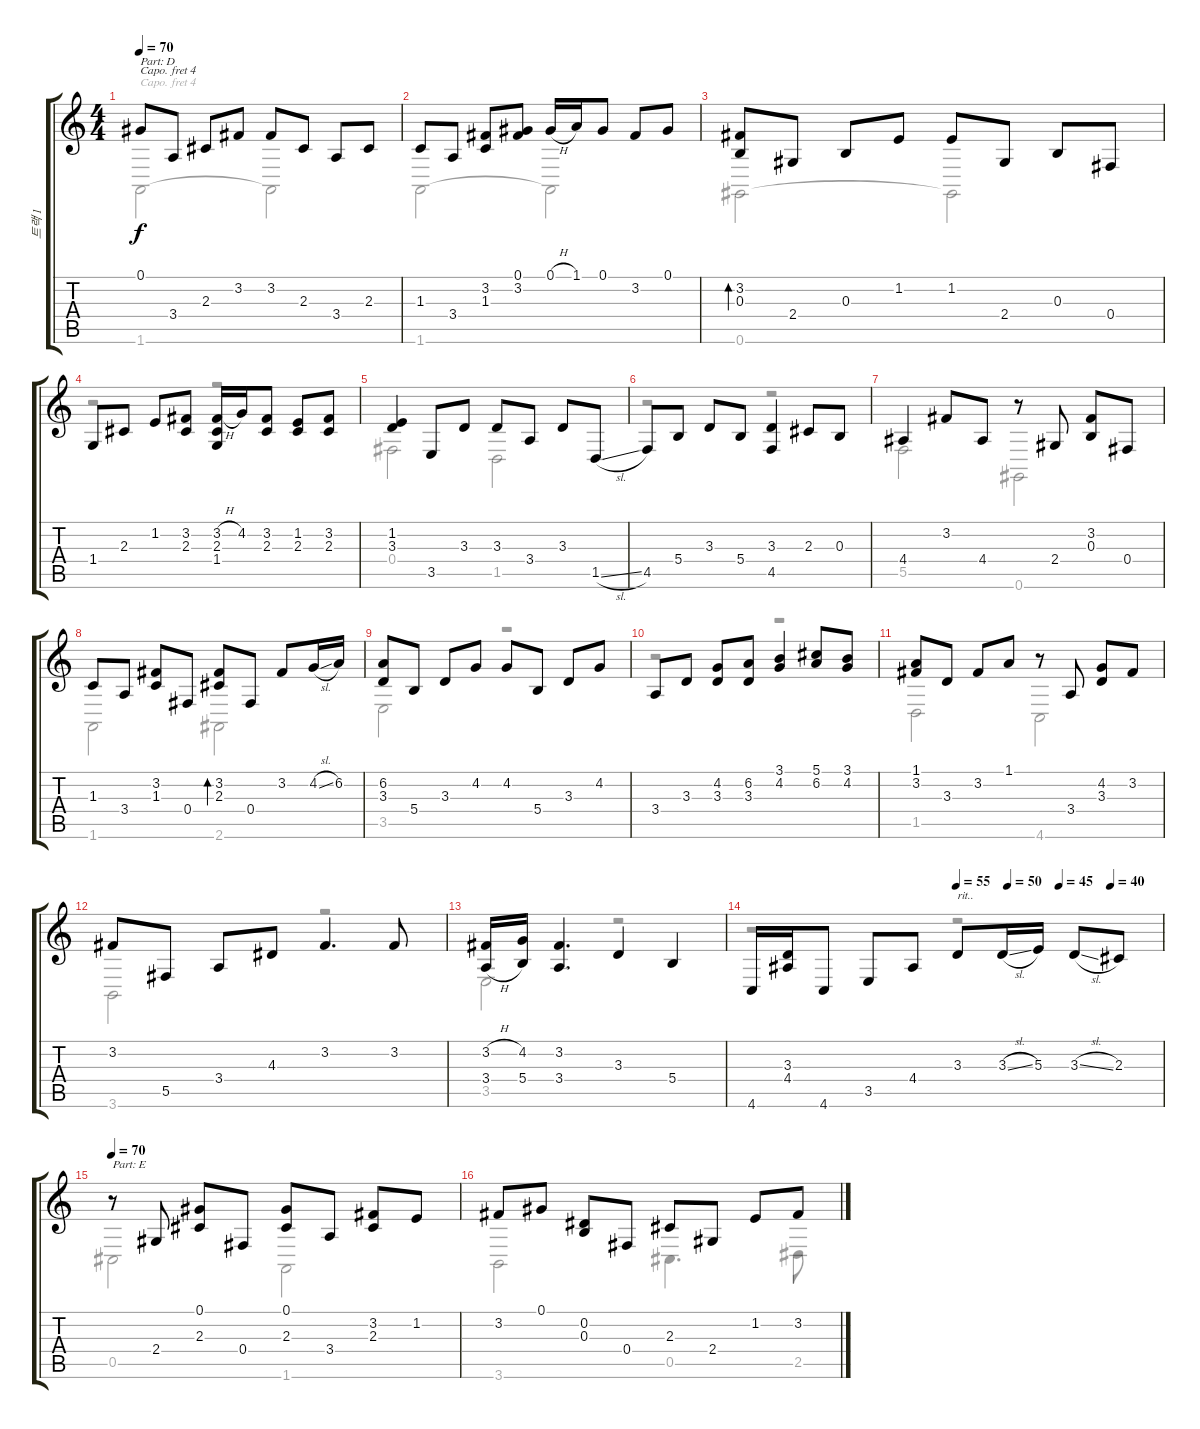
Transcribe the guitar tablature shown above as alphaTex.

\track ("트랙 1" "트랙 1") {instrument acousticgrandpiano}
\staff {score tabs}
\capo 4
\tuning (E4 B3 G3 D3 A2 E2) {hide}
\voice
\ts (4 4)
\tempo 70
\clef g2
\ks c
0.1.8{txt "Part: D" dy f} 3.4.8 2.3.8 3.2.8 3.2.8 2.3.8 3.4.8 2.3.8 |
1.3.8 3.4.8 (3.2 1.3).8 (0.1 3.2).8 0.1{h}.16 1.1.16 0.1.8 3.2.8 0.1.8 |
(3.2 0.3).8{bd 240} 2.4.8 0.3.8 1.2.8 1.2.8 2.4.8 0.3.8 0.4.8 |
1.4.8 2.3.8 1.2.8 (3.2 2.3).8 (3.2{h} 2.3 1.4).16 4.2.16 (3.2 2.3).8 (1.2 2.3).8 (3.2 2.3).8 |
(1.2 3.3).4 3.5.8 3.3.8 3.3.8 3.4.8 3.3.8 1.5{sl}.8 |
4.5.8 5.4.8 3.3.8 5.4.8 (3.3 4.5).4 2.3.8 0.3.8 |
4.4.4 3.2.8 4.4.8 r.8 2.4.8 (3.2 0.3).8 0.4.8 |
1.3.8 3.4.8 (3.2 1.3).8 0.4.8 (3.2 2.3).8{bd 240} 0.4.8 3.2.8 4.2{sl}.16 6.2.16 |
(6.2 3.3).8 5.4.8 3.3.8 4.2.8 4.2.8 5.4.8 3.3.8 4.2.8 |
3.4.8 3.3.8 (4.2 3.3).8 (6.2 3.3).8 (3.1 4.2).4 (5.1 6.2).8 (3.1 4.2).8 |
(1.1 3.2).8 3.3.8 3.2.8 1.1.8 r.8 3.4.8 (4.2 3.3).8 3.2.8 |
3.2.8 5.5.8 3.4.8 4.3.8 3.2.4{d} 3.2.8 |
(3.2{h} 3.4{h}).16 (4.2 5.4).16 (3.2 3.4).4{d} 3.3.4 5.4.4 |
\tempo (55 0.5)
\tempo (50 0.625)
\tempo (45 0.75)
\tempo (40 0.875)
4.6.16 (3.3 4.4).16 4.6.8 3.5.8 4.4.8 3.3.8{txt "rit.."} 3.3{sl}.16 5.3.16 3.3{sl}.8 2.3.8 |
\tempo 70
r.8{txt "Part: E"} 2.4.8 (0.1 2.3).8 0.4.8 (0.1 2.3).8 3.4.8 (3.2 2.3).8 1.2.8 |
3.2.8 0.1.8 (0.2 0.3).8 0.4.8 2.3.8 2.4.8 1.2.8 3.2.8
\voice
\clef g2
\ottava regular
\simile none
\ks c
1.6.2{dy f} 1.6{t}.2 |
1.6.2 1.6{t}.2 |
0.6.2 0.6{t}.2 |
r.2 r.2 |
0.4.2 1.5.2 |
r.2 r.2 |
5.5.2 0.6.2 |
1.6.2 2.6.2 |
3.5.2 r.2 |
r.2 r.2 |
1.5.2 4.6.2 |
3.6.2 r.2 |
3.5.2 r.2 |
r.2 r.2 |
0.5.2 1.6.2 |
3.6.2 0.5.4{d} 2.5.8
